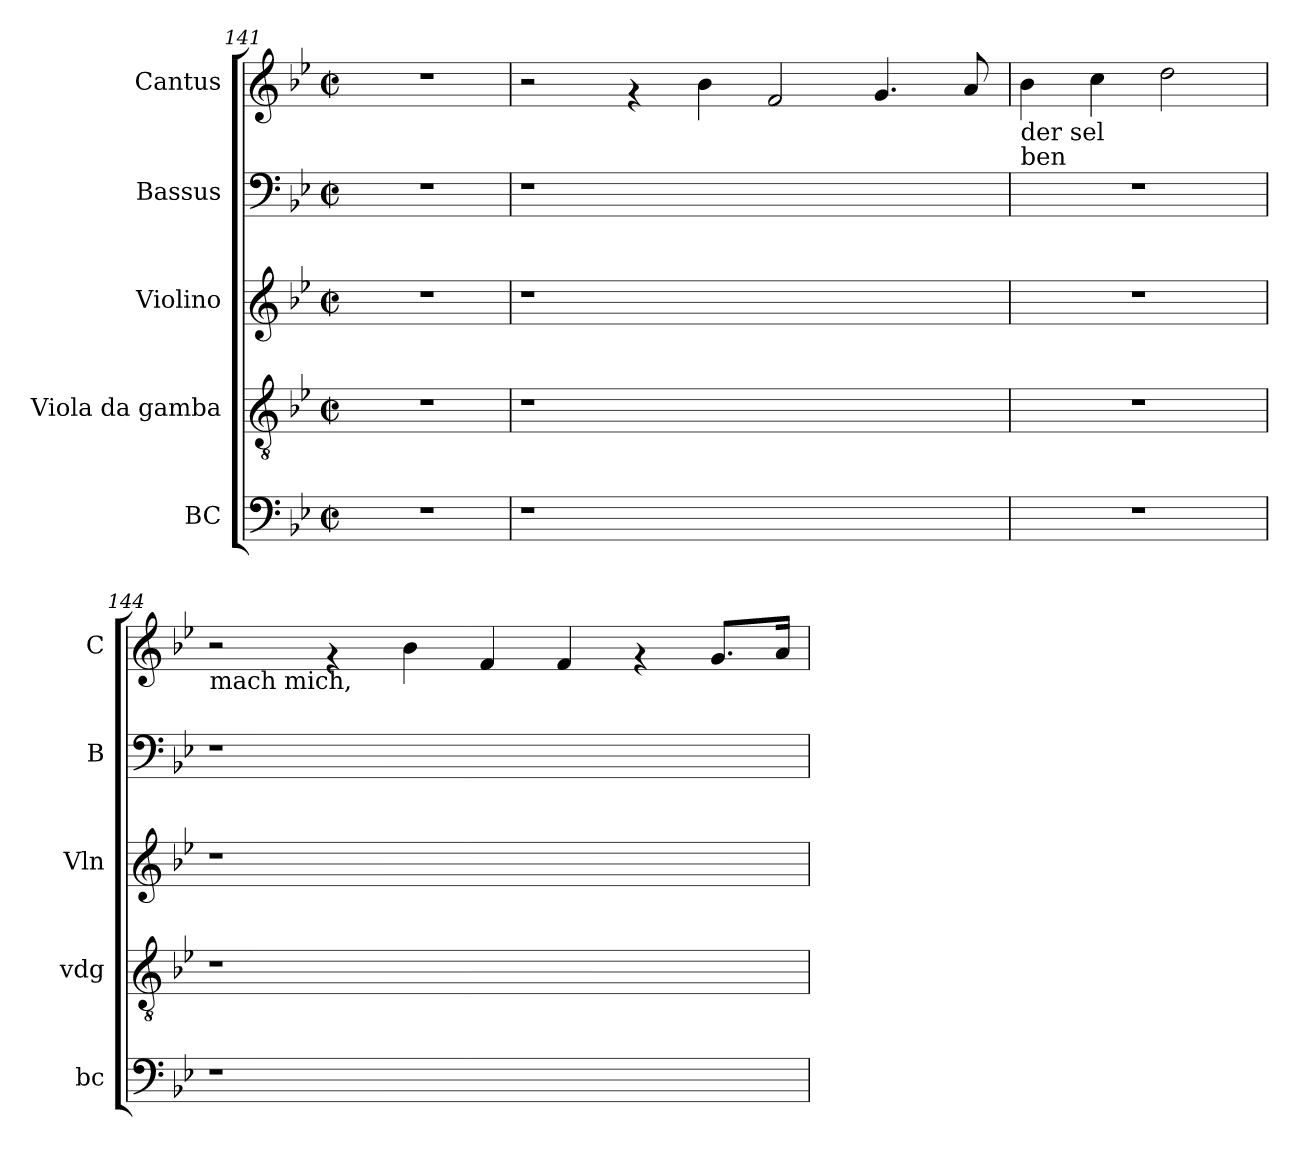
**kern	**kern	**kern	**kern	**kern
*part5	*part4	*part3	*part2	*part1
*staff5	*staff4	*staff3	*staff2	*staff1
*I"BC	*I"Viola da gamba	*I"Violino	*I"Bassus	*I"Cantus
*I'bc	*I'vdg	*I'Vln	*I'B	*I'C
*clefF4	*clefGv2	*clefG2	*clefF4	*clefG2
*k[b-e-]	*k[b-e-]	*k[b-e-]	*k[b-e-]	*k[b-e-]
*B-:	*B-:	*B-:	*B-:	*B-:
*M2/2	*M2/2	*M2/2	*M2/2	*M2/2
*met(c|)	*met(c|)	*met(c|)	*met(c|)	*met(c|)
=141	=141	=141	=141	=141
1r	1r	1r	1r	1r
=142	=142	=142	=142	=142
1r	1r	1r	1r	2r
.	.	.	.	4rf
.	.	.	.	4b-\
1ryy	1ryy	1ryy	1ryy	2f/
.	.	.	.	4.g/
.	.	.	.	8a/
=143	=143	=143	=143	=143
!	!	!	!	!LO:TX:b:t=der sel
!	!	!	!	!LO:TX:b:t=ben
1r	1r	1r	1r	4b-\
.	.	.	.	4cc\
.	.	.	.	2dd\
=144	=144	=144	=144	=144
!	!	!	!	!LO:TX:b:t=mach mich,
1r	1r	1r	1r	2r
.	.	.	.	4rf
.	.	.	.	4b-\
1ryy	1ryy	1ryy	1ryy	4f/
.	.	.	.	4f/
.	.	.	.	4rf
.	.	.	.	8.g/L
.	.	.	.	16a/Jk
=	=	=	=	=
*-	*-	*-	*-	*-
